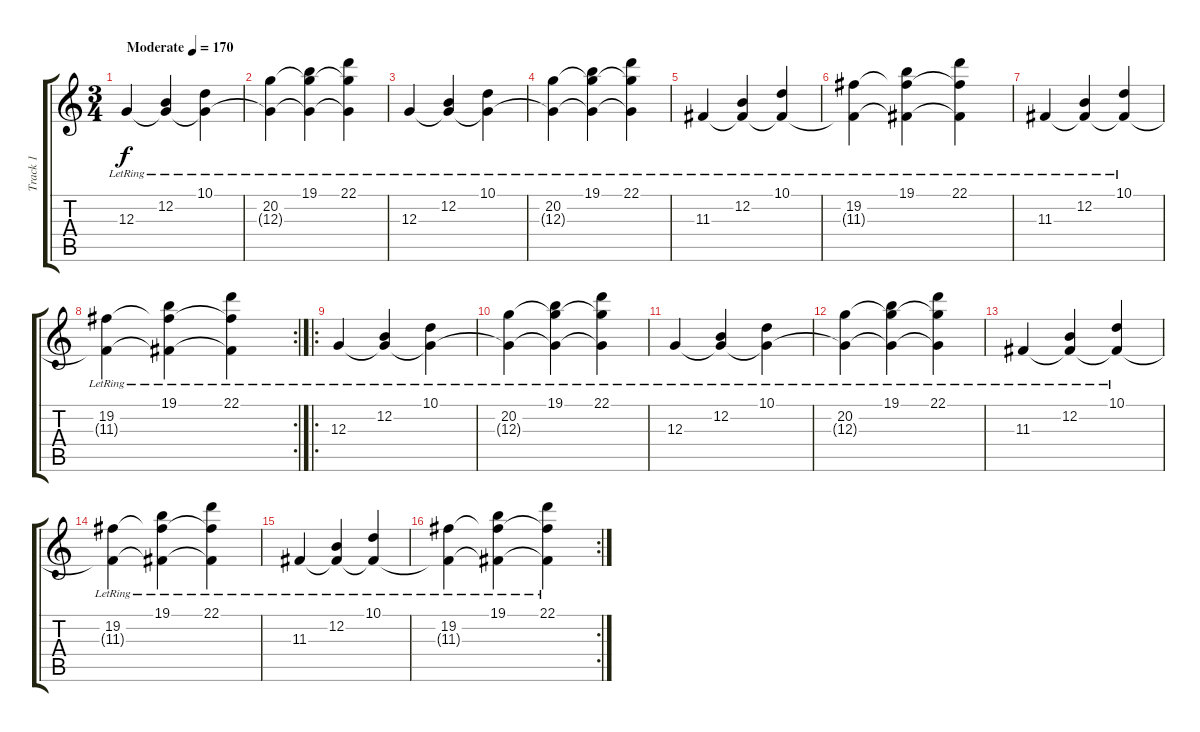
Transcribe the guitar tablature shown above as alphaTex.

\track ("Track 1" "Track 1") {instrument acousticgrandpiano}
\staff {score tabs}
\tuning (E4 B3 G3 D3 A2 E2) {hide}
\ts (3 4)
\tempo (170 "Moderate")
\clef g2
\ks c
12.3{lr}.4{dy f instrument acousticgrandpiano} (12.2{lr} 12.3{t}).4 (10.1{lr} 12.3{t}).4 |
(20.2{lr} 12.3{t}).4 (19.1{lr} 20.2{t} 12.3{t}).4 (22.1{lr} 20.2{t} 12.3{t}).4 |
12.3{lr}.4 (12.2{lr} 12.3{t}).4 (10.1{lr} 12.3{t}).4 |
(20.2{lr} 12.3{t}).4 (19.1{lr} 20.2{t} 12.3{t}).4 (22.1{lr} 20.2{t} 12.3{t}).4 |
11.3{lr}.4 (12.2{lr} 11.3{t}).4 (10.1{lr} 11.3{t}).4 |
(19.2{lr} 11.3{t}).4 (19.1{lr} 19.2{t} 11.3{t}).4 (22.1{lr} 19.2{t} 11.3{t}).4 |
11.3{lr}.4 (12.2{lr} 11.3{t}).4 (10.1{lr} 11.3{t}).4 |
\rc 2
(19.2{lr} 11.3{t}).4 (19.1{lr} 19.2{t} 11.3{t}).4 (22.1{lr} 19.2{t} 11.3{t}).4 |
\ro
12.3{lr}.4 (12.2{lr} 12.3{t}).4 (10.1{lr} 12.3{t}).4 |
(20.2{lr} 12.3{t}).4 (19.1{lr} 20.2{t} 12.3{t}).4 (22.1{lr} 20.2{t} 12.3{t}).4 |
12.3{lr}.4 (12.2{lr} 12.3{t}).4 (10.1{lr} 12.3{t}).4 |
(20.2{lr} 12.3{t}).4 (19.1{lr} 20.2{t} 12.3{t}).4 (22.1{lr} 20.2{t} 12.3{t}).4 |
11.3{lr}.4 (12.2{lr} 11.3{t}).4 (10.1{lr} 11.3{t}).4 |
(19.2{lr} 11.3{t}).4 (19.1{lr} 19.2{t} 11.3{t}).4 (22.1{lr} 19.2{t} 11.3{t}).4 |
11.3{lr}.4 (12.2{lr} 11.3{t}).4 (10.1{lr} 11.3{t}).4 |
\rc 2
(19.2{lr} 11.3{t}).4 (19.1{lr} 19.2{t} 11.3{t}).4 (22.1{lr} 19.2{t} 11.3{t}).4
